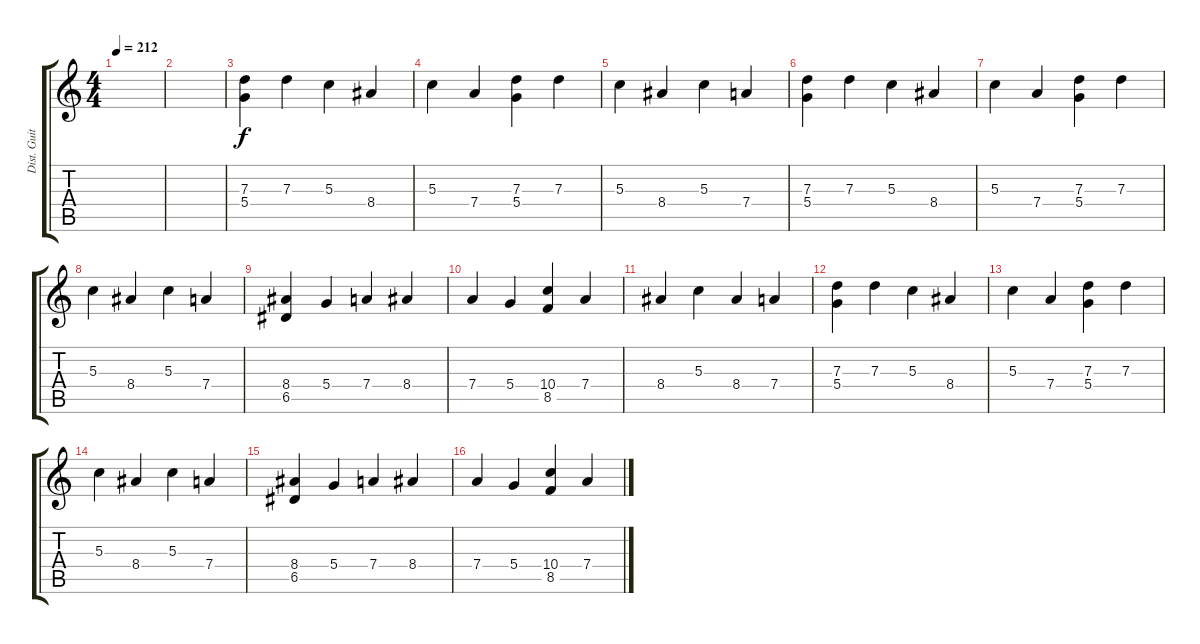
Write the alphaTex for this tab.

\track ("Dist. Guitar" "Dist. Guit") {instrument distortionguitar}
\staff {score tabs}
\tuning (E4 B3 G3 D3 A2 E2) {hide}
\ts (4 4)
\tempo 212
\clef g2
\ks c
|
|
(7.3 5.4).4 7.3.4 5.3.4 8.4.4 |
5.3.4 7.4.4 (7.3 5.4).4 7.3.4 |
5.3.4 8.4.4 5.3.4 7.4.4 |
(7.3 5.4).4 7.3.4 5.3.4 8.4.4 |
5.3.4 7.4.4 (7.3 5.4).4 7.3.4 |
5.3.4 8.4.4 5.3.4 7.4.4 |
(8.4 6.5).4 5.4.4 7.4.4 8.4.4 |
7.4.4 5.4.4 (10.4 8.5).4 7.4.4 |
8.4.4 5.3.4 8.4.4 7.4.4 |
(7.3 5.4).4 7.3.4 5.3.4 8.4.4 |
5.3.4 7.4.4 (7.3 5.4).4 7.3.4 |
5.3.4 8.4.4 5.3.4 7.4.4 |
(8.4 6.5).4 5.4.4 7.4.4 8.4.4 |
7.4.4 5.4.4 (10.4 8.5).4 7.4.4
